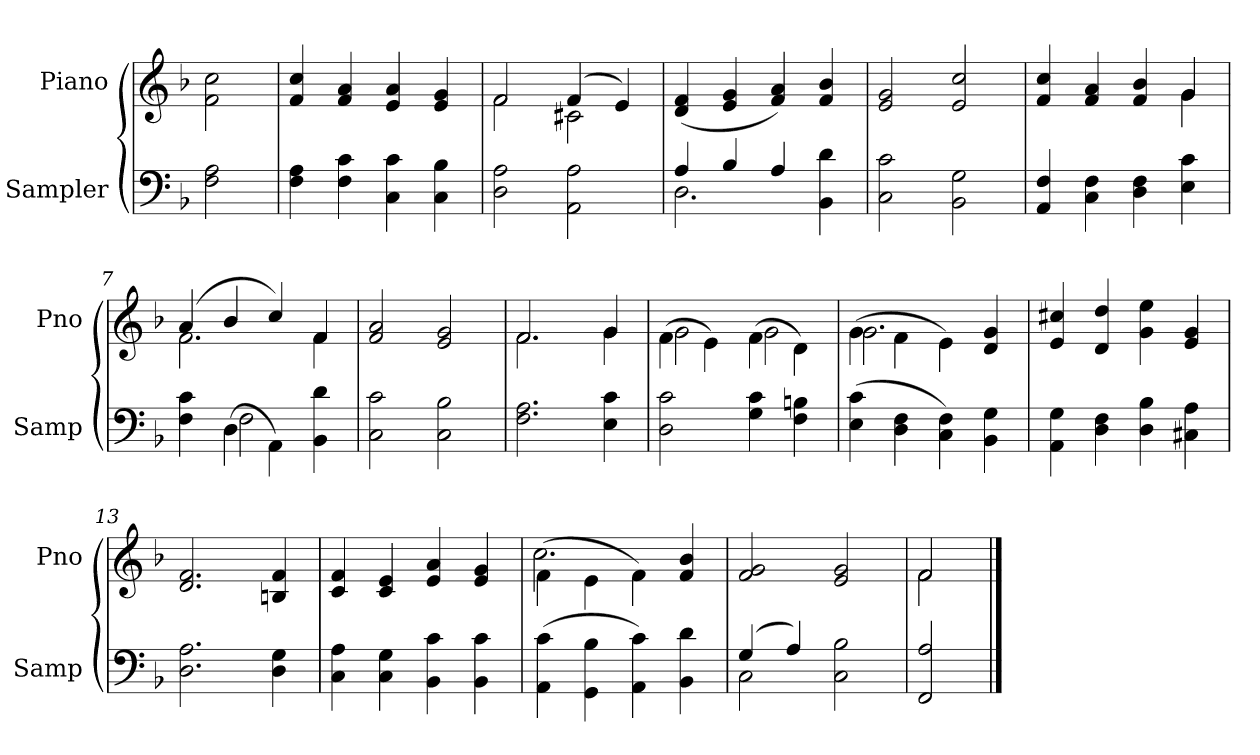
**kern	**kern
*part2	*part1
*staff2	*staff1
*I"Sampler	*I"Piano
*I'Samp	*I'Pno
*clefF4	*clefG2
*k[b-]	*k[b-]
*F:	*F:
=1	=1
2F 2A	2f\ 2cc\
=2	=2
4F 4A	4f 4cc
4F 4c	4f 4a
4C 4c	4e 4a
4C 4B-	4e 4g
=3	=3
*	*^
2D 2A	2f/	2f
2AA 2A	(4f/	2c#X
.	4e/)	.
*	*v	*v
=4	=4
*^	*
4A/	2.D	(4d 4f
4B-/	.	4e 4g
4A/	.	4f 4a)
4BB- 4d	4ryy	4f 4b-
*v	*v	*
=5	=5
2C 2c	2e 2g
2BB- 2G	2e 2cc
=6	=6
*	*^
4AA 4F	4f 4cc	2.ryy
4C 4F	4f 4a	.
4D 4F	4f 4b-	.
4E 4c	4g/	4g
=7	=7	=7
*^	*	*
4F 4c	4ryy	(4a/	2.f
(4D\	2F	4b-/	.
4AA\)	.	4cc/)	.
4BB- 4d	4ryy	4f/	4f
*v	*v	*	*
*	*v	*v
=8	=8
2C 2c	2f 2a
2C 2B-	2e 2g
=9	=9
*	*^
2.F 2.A	2.f/	2.f
4E 4c	4g/	4g
=10	=10	=10
2D 2c	(4f\	2g
.	4e\)	.
4G 4c	(4f\	2g
4F 4Bn	4d\)	.
=11	=11	=11
(4E 4c	(4g\	2.g
4D 4F	4f\	.
4C 4F)	4e\)	.
4BB- 4G	4d 4g	4ryy
*	*v	*v
=12	=12
4AA 4G	4e 4cc#X
4D 4F	4d 4dd
4D 4B-	4g 4ee
4C#X 4A	4e 4g
=13	=13
2.D 2.A	2.d 2.f
4D 4G	4Bn 4f
=14	=14
4C 4A	4c 4f
4C 4G	4c 4e
4BB- 4c	4e 4a
4BB- 4c	4e 4g
=15	=15
*	*^
(4AA 4c	(4f\	2.cc
4GG 4B-	4e\	.
4AA 4c)	4f\)	.
4BB- 4d	4f 4b-	4ryy
*	*v	*v
=16	=16
*^	*
(4G/	2C	2f 2g
4A/)	.	.
2C 2B-	2ryy	2e 2g
*v	*v	*
=17	=17
*	*^
2FF 2A	2f/	2f
*	*v	*v
==	==
*-	*-
